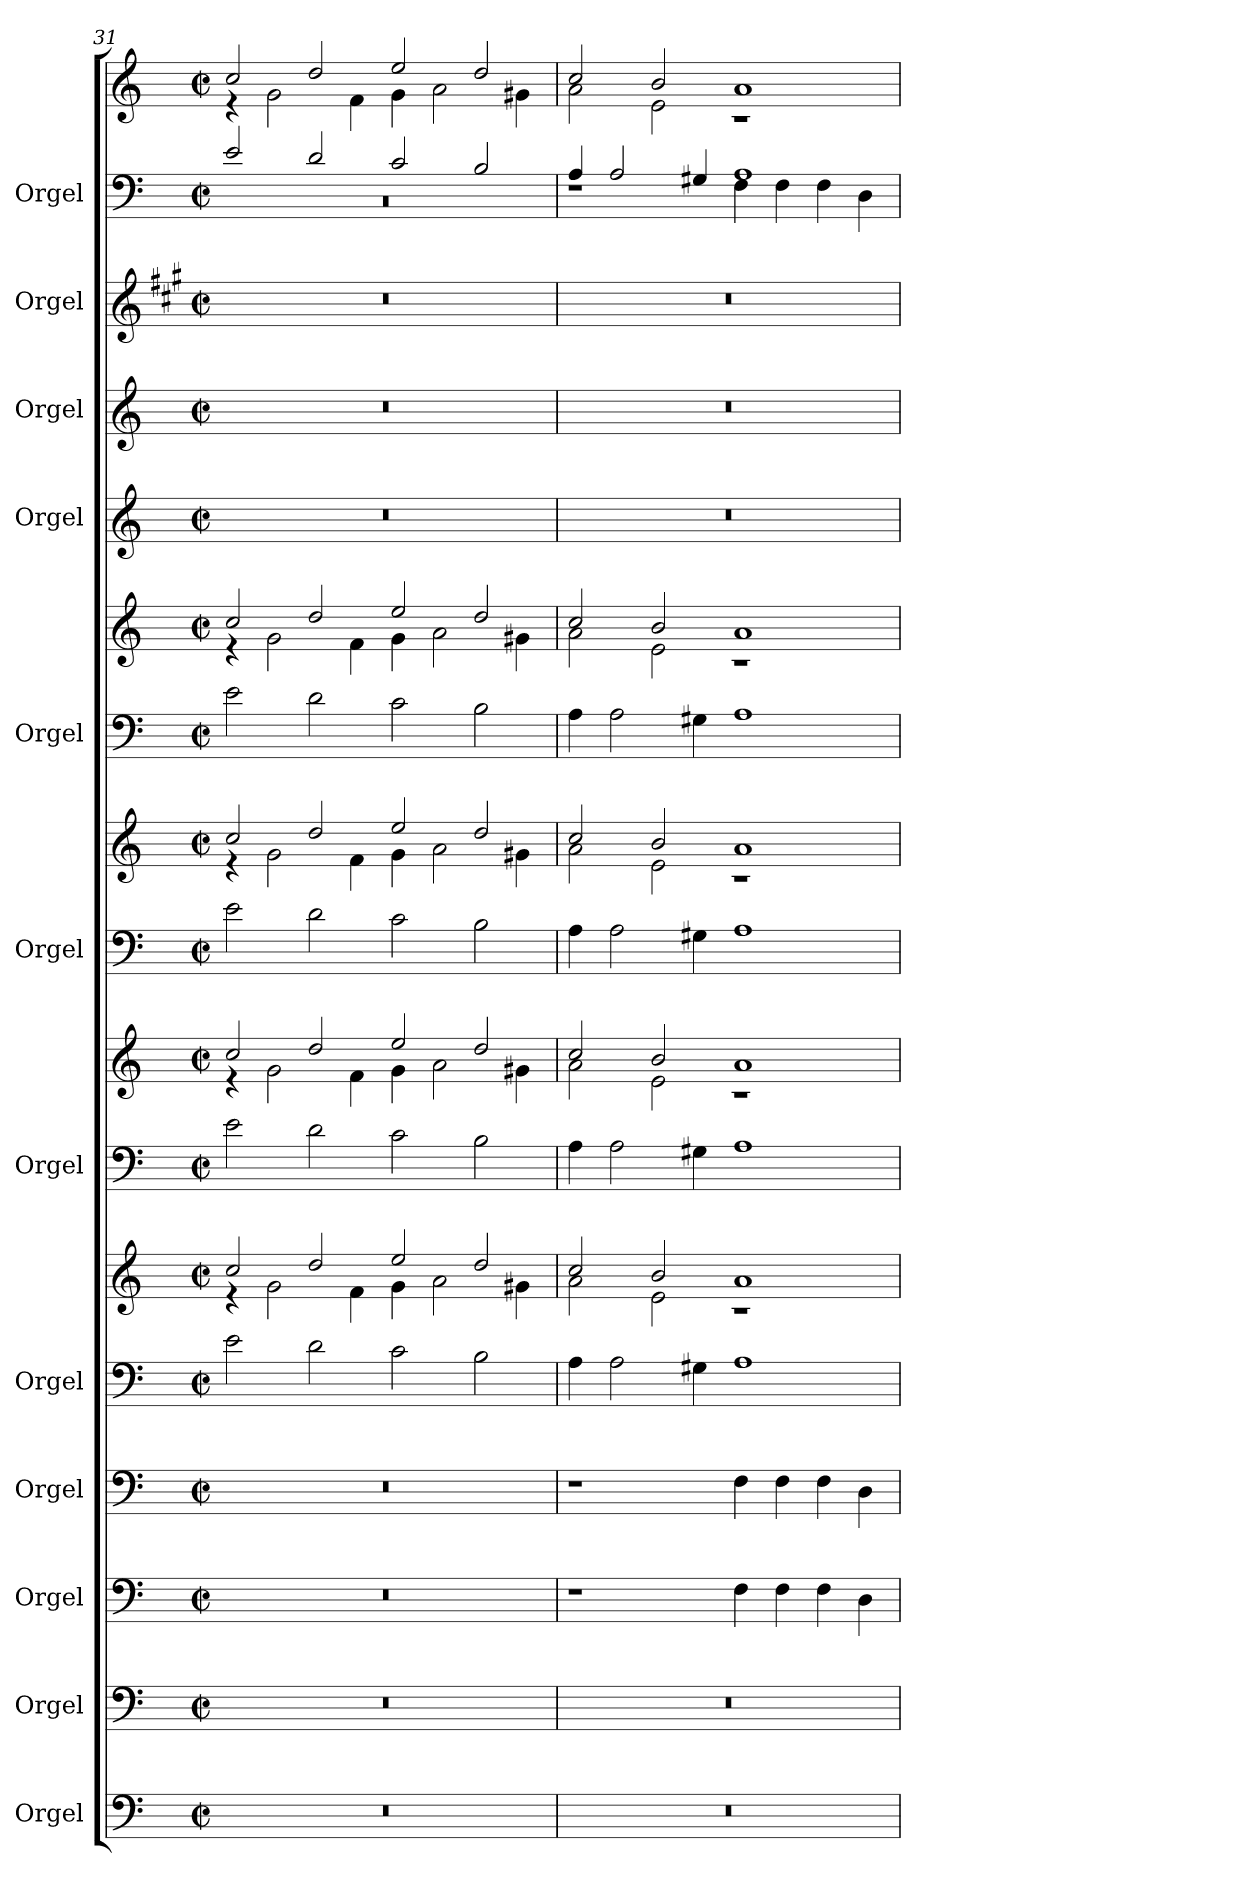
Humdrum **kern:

**kern	**kern	**kern	**kern	**kern	**kern	**kern	**kern	**kern	**kern	**kern	**kern	**kern	**kern	**kern	**kern	**kern
*part12	*part11	*part10	*part9	*part8	*part8	*part7	*part7	*part6	*part6	*part5	*part5	*part4	*part3	*part2	*part1	*part1
*staff17	*staff16	*staff15	*staff14	*staff13	*staff12	*staff11	*staff10	*staff9	*staff8	*staff7	*staff6	*staff5	*staff4	*staff3	*staff2	*staff1
*I"Orgel	*I"Orgel	*I"Orgel	*I"Orgel	*I"Orgel	*	*I"Orgel	*	*I"Orgel	*	*I"Orgel	*	*I"Orgel	*I"Orgel	*I"Orgel	*I"Orgel	*
*I'Org.	*I'Org.	*I'Org.	*I'Org.	*I'Org.	*	*I'Org.	*	*I'Org.	*	*I'Org.	*	*I'Org.	*I'Org.	*I'Org.	*	*
*clefF4	*clefF4	*clefF4	*clefF4	*clefF4	*clefG2	*clefF4	*clefG2	*clefF4	*clefG2	*clefF4	*clefG2	*clefG2	*clefG2	*clefG2	*clefF4	*clefG2
*	*	*	*	*	*	*	*	*	*	*	*	*	*	*ITrd5c9	*	*
*k[]	*k[]	*k[]	*k[]	*k[]	*k[]	*k[]	*k[]	*k[]	*k[]	*k[]	*k[]	*k[]	*k[]	*k[]	*k[]	*k[]
*M4/2	*M4/2	*M4/2	*M4/2	*M4/2	*M4/2	*M4/2	*M4/2	*M4/2	*M4/2	*M4/2	*M4/2	*M4/2	*M4/2	*M4/2	*M4/2	*M4/2
*met(c|)	*met(c|)	*met(c|)	*met(c|)	*met(c|)	*met(c|)	*met(c|)	*met(c|)	*met(c|)	*met(c|)	*met(c|)	*met(c|)	*met(c|)	*met(c|)	*met(c|)	*met(c|)	*met(c|)
=31	=31	=31	=31	=31	=31	=31	=31	=31	=31	=31	=31	=31	=31	=31	=31	=31
*	*	*	*	*	*^	*	*^	*	*^	*	*^	*	*	*	*^	*^
0r	0r	0r	0r	2e\	2cc/	4r	2e\	2cc/	4r	2e\	2cc/	4r	2e\	2cc/	4r	0r	0r	0r	2e/	0r	2cc/	4r
.	.	.	.	.	.	2g\	.	.	2g\	.	.	2g\	.	.	2g\	.	.	.	.	.	.	2g\
.	.	.	.	2d\	2dd/	.	2d\	2dd/	.	2d\	2dd/	.	2d\	2dd/	.	.	.	.	2d/	.	2dd/	.
.	.	.	.	.	.	4f\	.	.	4f\	.	.	4f\	.	.	4f\	.	.	.	.	.	.	4f\
.	.	.	.	2c\	2ee/	4g\	2c\	2ee/	4g\	2c\	2ee/	4g\	2c\	2ee/	4g\	.	.	.	2c/	.	2ee/	4g\
.	.	.	.	.	.	2a\	.	.	2a\	.	.	2a\	.	.	2a\	.	.	.	.	.	.	2a\
.	.	.	.	2B\	2dd/	.	2B\	2dd/	.	2B\	2dd/	.	2B\	2dd/	.	.	.	.	2B/	.	2dd/	.
.	.	.	.	.	.	4g#X\	.	.	4g#X\	.	.	4g#X\	.	.	4g#X\	.	.	.	.	.	.	4g#X\
=32	=32	=32	=32	=32	=32	=32	=32	=32	=32	=32	=32	=32	=32	=32	=32	=32	=32	=32	=32	=32	=32	=32
0r	0r	1r	1r	4A\	2cc/	2a\	4A\	2cc/	2a\	4A\	2cc/	2a\	4A\	2cc/	2a\	0r	0r	0r	4A/	1rF	2cc/	2a\
.	.	.	.	2A\	.	.	2A\	.	.	2A\	.	.	2A\	.	.	.	.	.	2A/	.	.	.
.	.	.	.	.	2b/	2e\	.	2b/	2e\	.	2b/	2e\	.	2b/	2e\	.	.	.	.	.	2b/	2e\
.	.	.	.	4G#X\	.	.	4G#X\	.	.	4G#X\	.	.	4G#X\	.	.	.	.	.	4G#X/	.	.	.
.	.	4F\	4F\	1A	1a	1r	1A	1a	1r	1A	1a	1r	1A	1a	1r	.	.	.	1A	4F\	1a	1r
.	.	4F\	4F\	.	.	.	.	.	.	.	.	.	.	.	.	.	.	.	.	4F\	.	.
.	.	4F\	4F\	.	.	.	.	.	.	.	.	.	.	.	.	.	.	.	.	4F\	.	.
.	.	4D\	4D\	.	.	.	.	.	.	.	.	.	.	.	.	.	.	.	.	4D\	.	.
*	*	*	*	*	*	*	*	*	*	*	*	*	*	*	*	*	*	*	*v	*v	*	*
*	*	*	*	*	*v	*v	*	*v	*v	*	*v	*v	*	*v	*v	*	*	*	*	*v	*v
=	=	=	=	=	=	=	=	=	=	=	=	=	=	=	=	=
*-	*-	*-	*-	*-	*-	*-	*-	*-	*-	*-	*-	*-	*-	*-	*-	*-
